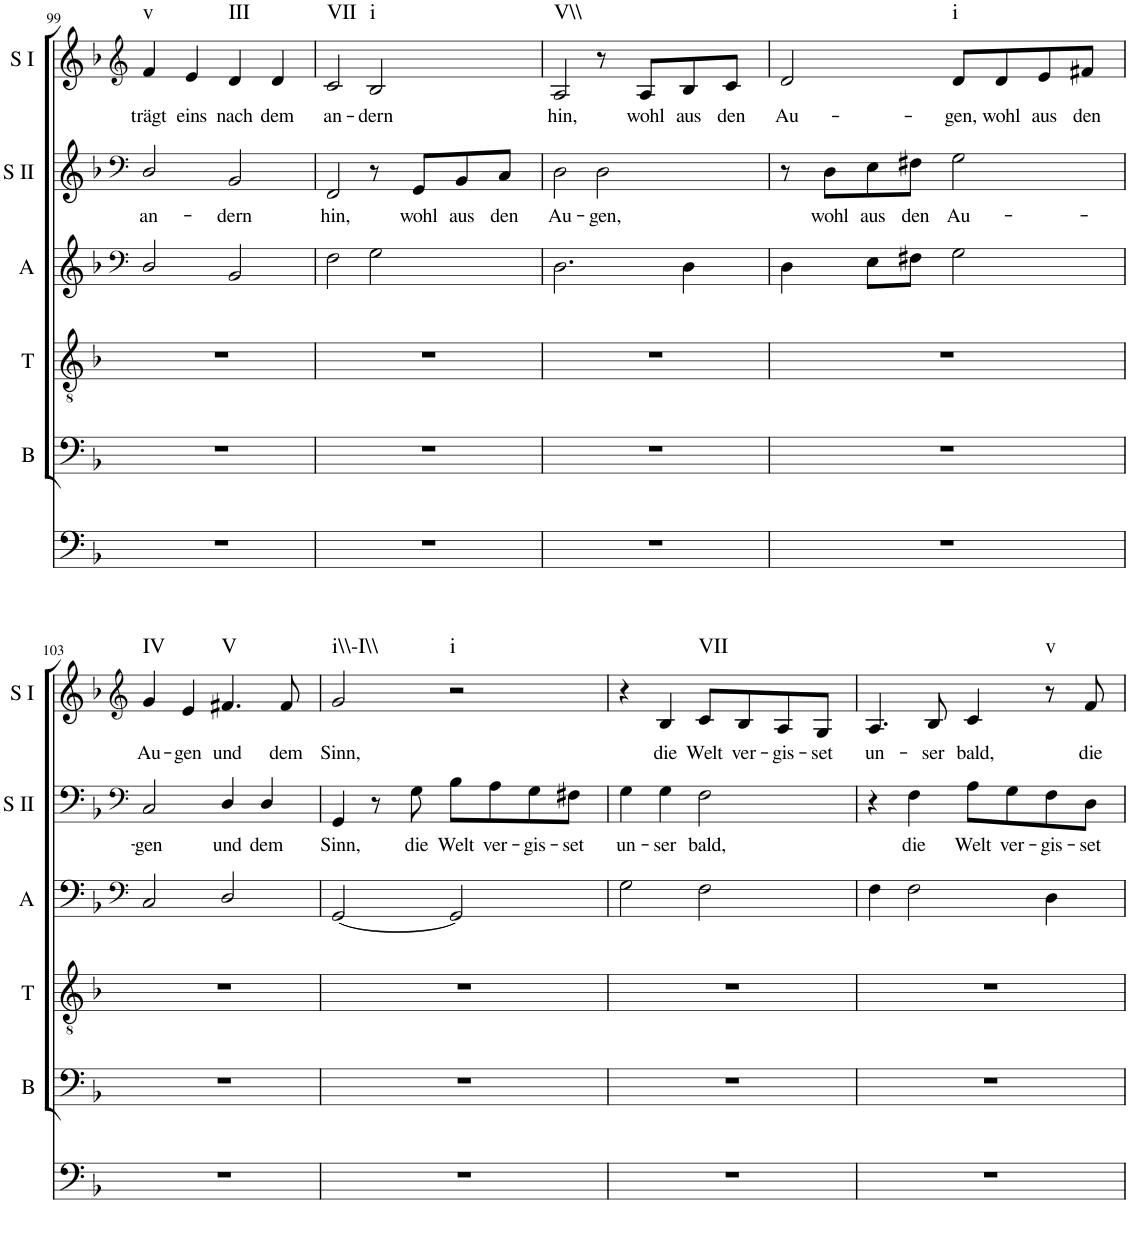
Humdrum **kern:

**kern	**kern	**kern	**kern	**kern	**text	**kern	**text	**harte
*part6	*part5	*part4	*part3	*part2	*part2	*part1	*part1	*part1
*staff6	*staff5	*staff4	*staff3	*staff2	*staff2	*staff1	*staff1	*
*I"Continuo	*I"Bass	*I"Tenor	*I"Alto	*I"Soprano II	*	*I"Soprano I	*	*
*	*I'B	*I'T	*I'A	*I'S II	*	*I'S I	*	*
!!LO:PB:g=z
*clefF4	*clefF4	*clefGv2	*clefF4	*clefF4	*	*clefG2	*	*
*k[b-]	*k[b-]	*k[b-]	*k[b-]	*k[b-]	*	*k[b-]	*	*
*M4/4	*M4/4	*M4/4	*M4/4	*M4/4	*	*M4/4	*	*
=99	=99	=99	=99	=99	=99	=99	=99	=99
!	!	!	!	!	!LO:LY:b	!	!LO:LY:b	!LO:H:kt=v
1r	1r	1r	2D/	2D/	an-	4f/	trägt	N
!	!	!	!	!	!	!	!LO:LY:b	!
.	.	.	.	.	.	4e/	eins	.
!	!	!	!	!	!LO:LY:b	!	!LO:LY:b	!LO:H:kt=III
.	.	.	2BB-/	2BB-/	dern	4d/	nach	N
!	!	!	!	!	!	!	!LO:LY:b	!
.	.	.	.	.	.	4d/	dem	.
=100	=100	=100	=100	=100	=100	=100	=100	=100
!	!	!	!	!	!LO:LY:b	!	!LO:LY:b	!LO:H:kt=VII
1r	1r	1r	2F\	2FF/	hin,	2c/	an-	N
!	!	!	!	!	!	!	!LO:LY:b	!LO:H:kt=i
.	.	.	2G\	8r	.	2B-/	dern	N
!	!	!	!	!	!LO:LY:b	!	!	!
.	.	.	.	8GG/L	wohl	.	.	.
!	!	!	!	!	!LO:LY:b	!	!	!
.	.	.	.	8BB-/	aus	.	.	.
!	!	!	!	!	!LO:LY:b	!	!	!
.	.	.	.	8C/J	den	.	.	.
=101	=101	=101	=101	=101	=101	=101	=101	=101
!	!	!	!	!	!LO:LY:b	!	!LO:LY:b	!LO:H:kt=V\\
1r	1r	1r	2.D\	2D\	Au-	2A/	hin,	N
!	!	!	!	!	!LO:LY:b	!	!	!
.	.	.	.	2D\	gen,	8r	.	.
!	!	!	!	!	!	!	!LO:LY:b	!
.	.	.	.	.	.	8A/L	wohl	.
!	!	!	!	!	!	!	!LO:LY:b	!
.	.	.	4D\	.	.	8B-/	aus	.
!	!	!	!	!	!	!	!LO:LY:b	!
.	.	.	.	.	.	8c/J	den	.
=102	=102	=102	=102	=102	=102	=102	=102	=102
!	!	!	!	!	!	!	!LO:LY:b	!
1r	1r	1r	4D\	8r	.	2d/	Au-	.
!	!	!	!	!	!LO:LY:b	!	!	!
.	.	.	.	8D\L	wohl	.	.	.
!	!	!	!	!	!LO:LY:b	!	!	!
.	.	.	8E\L	8E\	aus	.	.	.
!	!	!	!	!	!LO:LY:b	!	!	!
.	.	.	8F#X\J	8F#X\J	den	.	.	.
!	!	!	!	!	!LO:LY:b	!	!LO:LY:b	!LO:H:kt=i
.	.	.	2G\	2G\	Au-	8d/L	gen,	N
!	!	!	!	!	!	!	!LO:LY:b	!
.	.	.	.	.	.	8d/	wohl	.
!	!	!	!	!	!	!	!LO:LY:b	!
.	.	.	.	.	.	8e/	aus	.
!	!	!	!	!	!	!	!LO:LY:b	!
.	.	.	.	.	.	8f#X/J	den	.
!!LO:LB:g=z
=103	=103	=103	=103	=103	=103	=103	=103	=103
*	*	*	*clefF4	*clefF4	*	*clefG2	*	*
!	!	!	!	!	!LO:LY:b	!	!LO:LY:b	!LO:H:kt=IV
1r	1r	1r	2C/	2C/	gen	4g/	Au-	N
!	!	!	!	!	!	!	!LO:LY:b	!
.	.	.	.	.	.	4e/	gen	.
!	!	!	!	!	!LO:LY:b	!	!LO:LY:b	!LO:H:kt=V
.	.	.	2D/	4D/	und	4.f#X/	und	N
!	!	!	!	!	!LO:LY:b	!	!	!
.	.	.	.	4D/	dem	.	.	.
!	!	!	!	!	!	!	!LO:LY:b	!
.	.	.	.	.	.	8f#/	dem	.
=104	=104	=104	=104	=104	=104	=104	=104	=104
!	!	!	!	!	!LO:LY:b	!	!LO:LY:b	!LO:H:kt=i\\-I\\
1r	1r	1r	[2GG/	4GG/	Sinn,	2g/	Sinn,	N
.	.	.	.	8r	.	.	.	.
!	!	!	!	!	!LO:LY:b	!	!	!
.	.	.	.	8G\	die	.	.	.
!	!	!	!	!	!LO:LY:b	!	!	!LO:H:kt=i
.	.	.	2GG/]	8B-\L	Welt	2r	.	N
!	!	!	!	!	!LO:LY:b	!	!	!
.	.	.	.	8A\	ver-	.	.	.
!	!	!	!	!	!LO:LY:b	!	!	!
.	.	.	.	8G\	gis-	.	.	.
!	!	!	!	!	!LO:LY:b	!	!	!
.	.	.	.	8F#X\J	set	.	.	.
=105	=105	=105	=105	=105	=105	=105	=105	=105
!	!	!	!	!	!LO:LY:b	!	!	!
1r	1r	1r	2G\	4G\	un-	4r	.	.
!	!	!	!	!	!LO:LY:b	!	!LO:LY:b	!
.	.	.	.	4G\	ser	4B-/	die	.
!	!	!	!	!	!LO:LY:b	!	!LO:LY:b	!LO:H:kt=VII
.	.	.	2F\	2F\	bald,	8c/L	Welt	N
!	!	!	!	!	!	!	!LO:LY:b	!
.	.	.	.	.	.	8B-/	ver-	.
!	!	!	!	!	!	!	!LO:LY:b	!
.	.	.	.	.	.	8A/	gis-	.
!	!	!	!	!	!	!	!LO:LY:b	!
.	.	.	.	.	.	8G/J	set	.
=106	=106	=106	=106	=106	=106	=106	=106	=106
!	!	!	!	!	!	!	!LO:LY:b	!
1r	1r	1r	4F\	4r	.	4.A/	un-	.
!	!	!	!	!	!LO:LY:b	!	!	!
.	.	.	2F\	4F\	die	.	.	.
!	!	!	!	!	!	!	!LO:LY:b	!
.	.	.	.	.	.	8B-/	ser	.
!	!	!	!	!	!LO:LY:b	!	!LO:LY:b	!
.	.	.	.	8A\L	Welt	4c/	bald,	.
!	!	!	!	!	!LO:LY:b	!	!	!
.	.	.	.	8G\	ver-	.	.	.
!	!	!	!	!	!LO:LY:b	!	!	!LO:H:kt=v
.	.	.	4D\	8F\	gis-	8r	.	N
!	!	!	!	!	!LO:LY:b	!	!LO:LY:b	!
.	.	.	.	8D\J	set	8f/	die	.
=	=	=	=	=	=	=	=	=
*-	*-	*-	*-	*-	*-	*-	*-	*-
